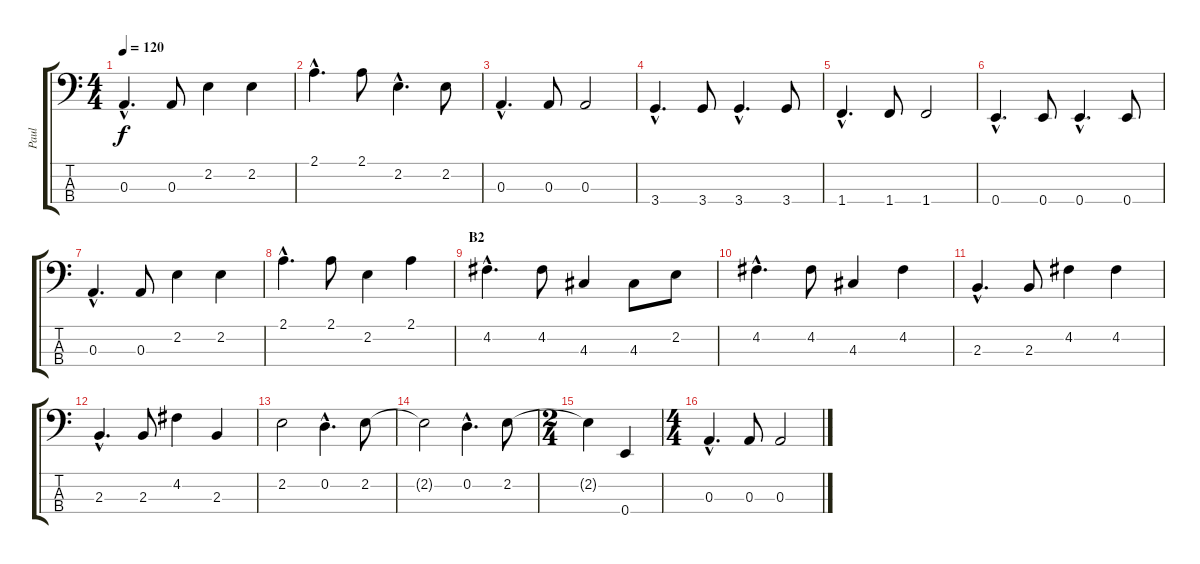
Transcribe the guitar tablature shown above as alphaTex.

\track ("Paul" "Paul") {instrument electricbasspick}
\staff {score tabs}
\tuning (G2 D2 A1 E1) {hide}
\ts (4 4)
\tempo 120
\clef f4
\ks c
0.3{hac}.4{d dy f} 0.3.8 2.2.4 2.2.4 |
2.1{hac}.4{d} 2.1.8 2.2{hac}.4{d} 2.2.8 |
0.3{hac}.4{d} 0.3.8 0.3.2 |
3.4{hac}.4{d} 3.4.8 3.4{hac}.4{d} 3.4.8 |
1.4{hac}.4{d} 1.4.8 1.4.2 |
0.4{hac}.4{d} 0.4.8 0.4{hac}.4{d} 0.4.8 |
0.3{hac}.4{d} 0.3.8 2.2.4 2.2.4 |
2.1{hac}.4{d} 2.1.8 2.2.4 2.1.4 |
\section ("" "B2")
4.2{hac}.4{d} 4.2.8 4.3.4 4.3.8 2.2.8 |
4.2{hac}.4{d} 4.2.8 4.3.4 4.2.4 |
2.3{hac}.4{d} 2.3.8 4.2.4 4.2.4 |
2.3{hac}.4{d} 2.3.8 4.2.4 2.3.4 |
2.2.2 0.2{hac}.4{d} 2.2.8 |
2.2{t}.2 0.2{hac}.4{d} 2.2.8 |
\ts (2 4)
2.2{t}.4 0.4.4 |
\ts (4 4)
0.3{hac}.4{d} 0.3.8 0.3.2
